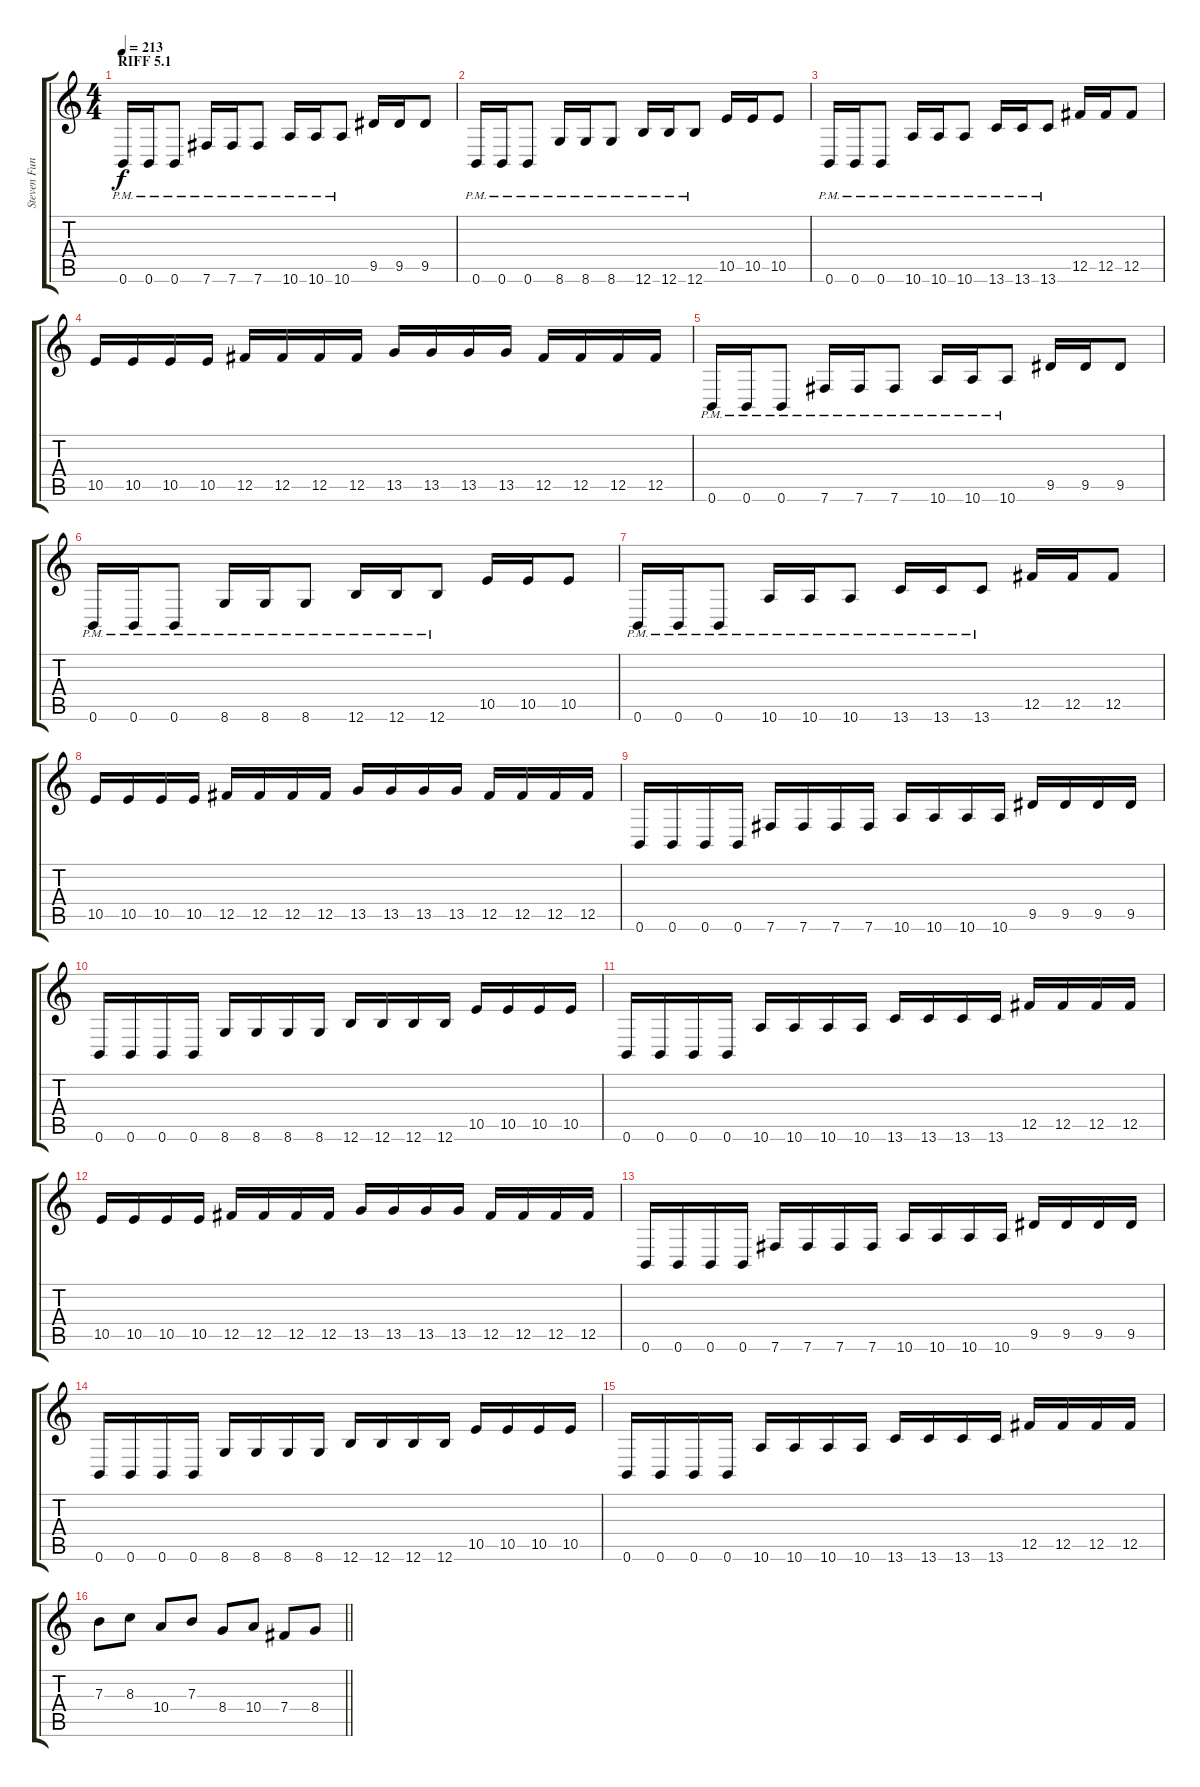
\track ("Steven Funderburk (Rhythm)" "Steven Fun") {instrument overdrivenguitar}
\staff {score tabs}
\tuning (Db4 Ab3 E3 B2 Gb2 B1) {hide}
\ts (4 4)
\section ("" "RIFF 5.1")
\tempo 213
\clef g2
\ks c
0.6{pm}.16{dy f} 0.6{pm}.16 0.6{pm}.8 7.6{pm}.16 7.6{pm}.16 7.6{pm}.8 10.6{pm}.16 10.6{pm}.16 10.6{pm}.8 9.5.16 9.5.16 9.5.8 |
0.6{pm}.16 0.6{pm}.16 0.6{pm}.8 8.6{pm}.16 8.6{pm}.16 8.6{pm}.8 12.6{pm}.16 12.6{pm}.16 12.6{pm}.8 10.5.16 10.5.16 10.5.8 |
0.6{pm}.16 0.6{pm}.16 0.6{pm}.8 10.6{pm}.16 10.6{pm}.16 10.6{pm}.8 13.6{pm}.16 13.6{pm}.16 13.6{pm}.8 12.5.16 12.5.16 12.5.8 |
10.5.16 10.5.16 10.5.16 10.5.16 12.5.16 12.5.16 12.5.16 12.5.16 13.5.16 13.5.16 13.5.16 13.5.16 12.5.16 12.5.16 12.5.16 12.5.16 |
0.6{pm}.16 0.6{pm}.16 0.6{pm}.8 7.6{pm}.16 7.6{pm}.16 7.6{pm}.8 10.6{pm}.16 10.6{pm}.16 10.6{pm}.8 9.5.16 9.5.16 9.5.8 |
0.6{pm}.16 0.6{pm}.16 0.6{pm}.8 8.6{pm}.16 8.6{pm}.16 8.6{pm}.8 12.6{pm}.16 12.6{pm}.16 12.6{pm}.8 10.5.16 10.5.16 10.5.8 |
0.6{pm}.16 0.6{pm}.16 0.6{pm}.8 10.6{pm}.16 10.6{pm}.16 10.6{pm}.8 13.6{pm}.16 13.6{pm}.16 13.6{pm}.8 12.5.16 12.5.16 12.5.8 |
10.5.16 10.5.16 10.5.16 10.5.16 12.5.16 12.5.16 12.5.16 12.5.16 13.5.16 13.5.16 13.5.16 13.5.16 12.5.16 12.5.16 12.5.16 12.5.16 |
0.6.16 0.6.16 0.6.16 0.6.16 7.6.16 7.6.16 7.6.16 7.6.16 10.6.16 10.6.16 10.6.16 10.6.16 9.5.16 9.5.16 9.5.16 9.5.16 |
0.6.16 0.6.16 0.6.16 0.6.16 8.6.16 8.6.16 8.6.16 8.6.16 12.6.16 12.6.16 12.6.16 12.6.16 10.5.16 10.5.16 10.5.16 10.5.16 |
0.6.16 0.6.16 0.6.16 0.6.16 10.6.16 10.6.16 10.6.16 10.6.16 13.6.16 13.6.16 13.6.16 13.6.16 12.5.16 12.5.16 12.5.16 12.5.16 |
10.5.16 10.5.16 10.5.16 10.5.16 12.5.16 12.5.16 12.5.16 12.5.16 13.5.16 13.5.16 13.5.16 13.5.16 12.5.16 12.5.16 12.5.16 12.5.16 |
0.6.16 0.6.16 0.6.16 0.6.16 7.6.16 7.6.16 7.6.16 7.6.16 10.6.16 10.6.16 10.6.16 10.6.16 9.5.16 9.5.16 9.5.16 9.5.16 |
0.6.16 0.6.16 0.6.16 0.6.16 8.6.16 8.6.16 8.6.16 8.6.16 12.6.16 12.6.16 12.6.16 12.6.16 10.5.16 10.5.16 10.5.16 10.5.16 |
0.6.16 0.6.16 0.6.16 0.6.16 10.6.16 10.6.16 10.6.16 10.6.16 13.6.16 13.6.16 13.6.16 13.6.16 12.5.16 12.5.16 12.5.16 12.5.16 |
\barLineRight lightlight
7.3.8 8.3.8 10.4.8 7.3.8 8.4.8 10.4.8 7.4.8 8.4.8
